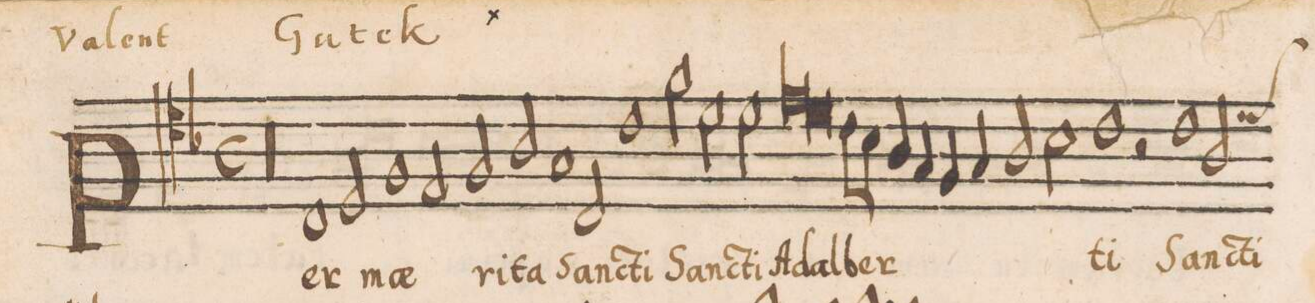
**kern	**text
*I"TENOR	*
*clefC4	*
*k[b-]	*
*met(C)	*
*M2/1	*
00r	.
=2-	=2-
=3-	=3-
1C	Per
2D/	mae-
1F/	.
=4-	=4-
2E/	.
2F/	-ri-
2A/	-ta
=5-	=5-
1G	San-
2C/	.
1c\	-cti
=6-	=6-
2f\	San-
2d\	.
2d\	-cti
=7-	=7-
*lig	*
1e	A-
*col	*
2.d\	.
*Xlig	*
8c\L	-dal-
8B-\J	.
*Xcol	*
=8-	=8-
4A/	-ber-
4G/	.
4F/	.
4G/	.
2A/	.
2B-\	.
=9-	=9-
1c	-ti
2r	.
1c\	San-
=10-	=10-
*custos:d	*
2A/	-cti
*-	*-
